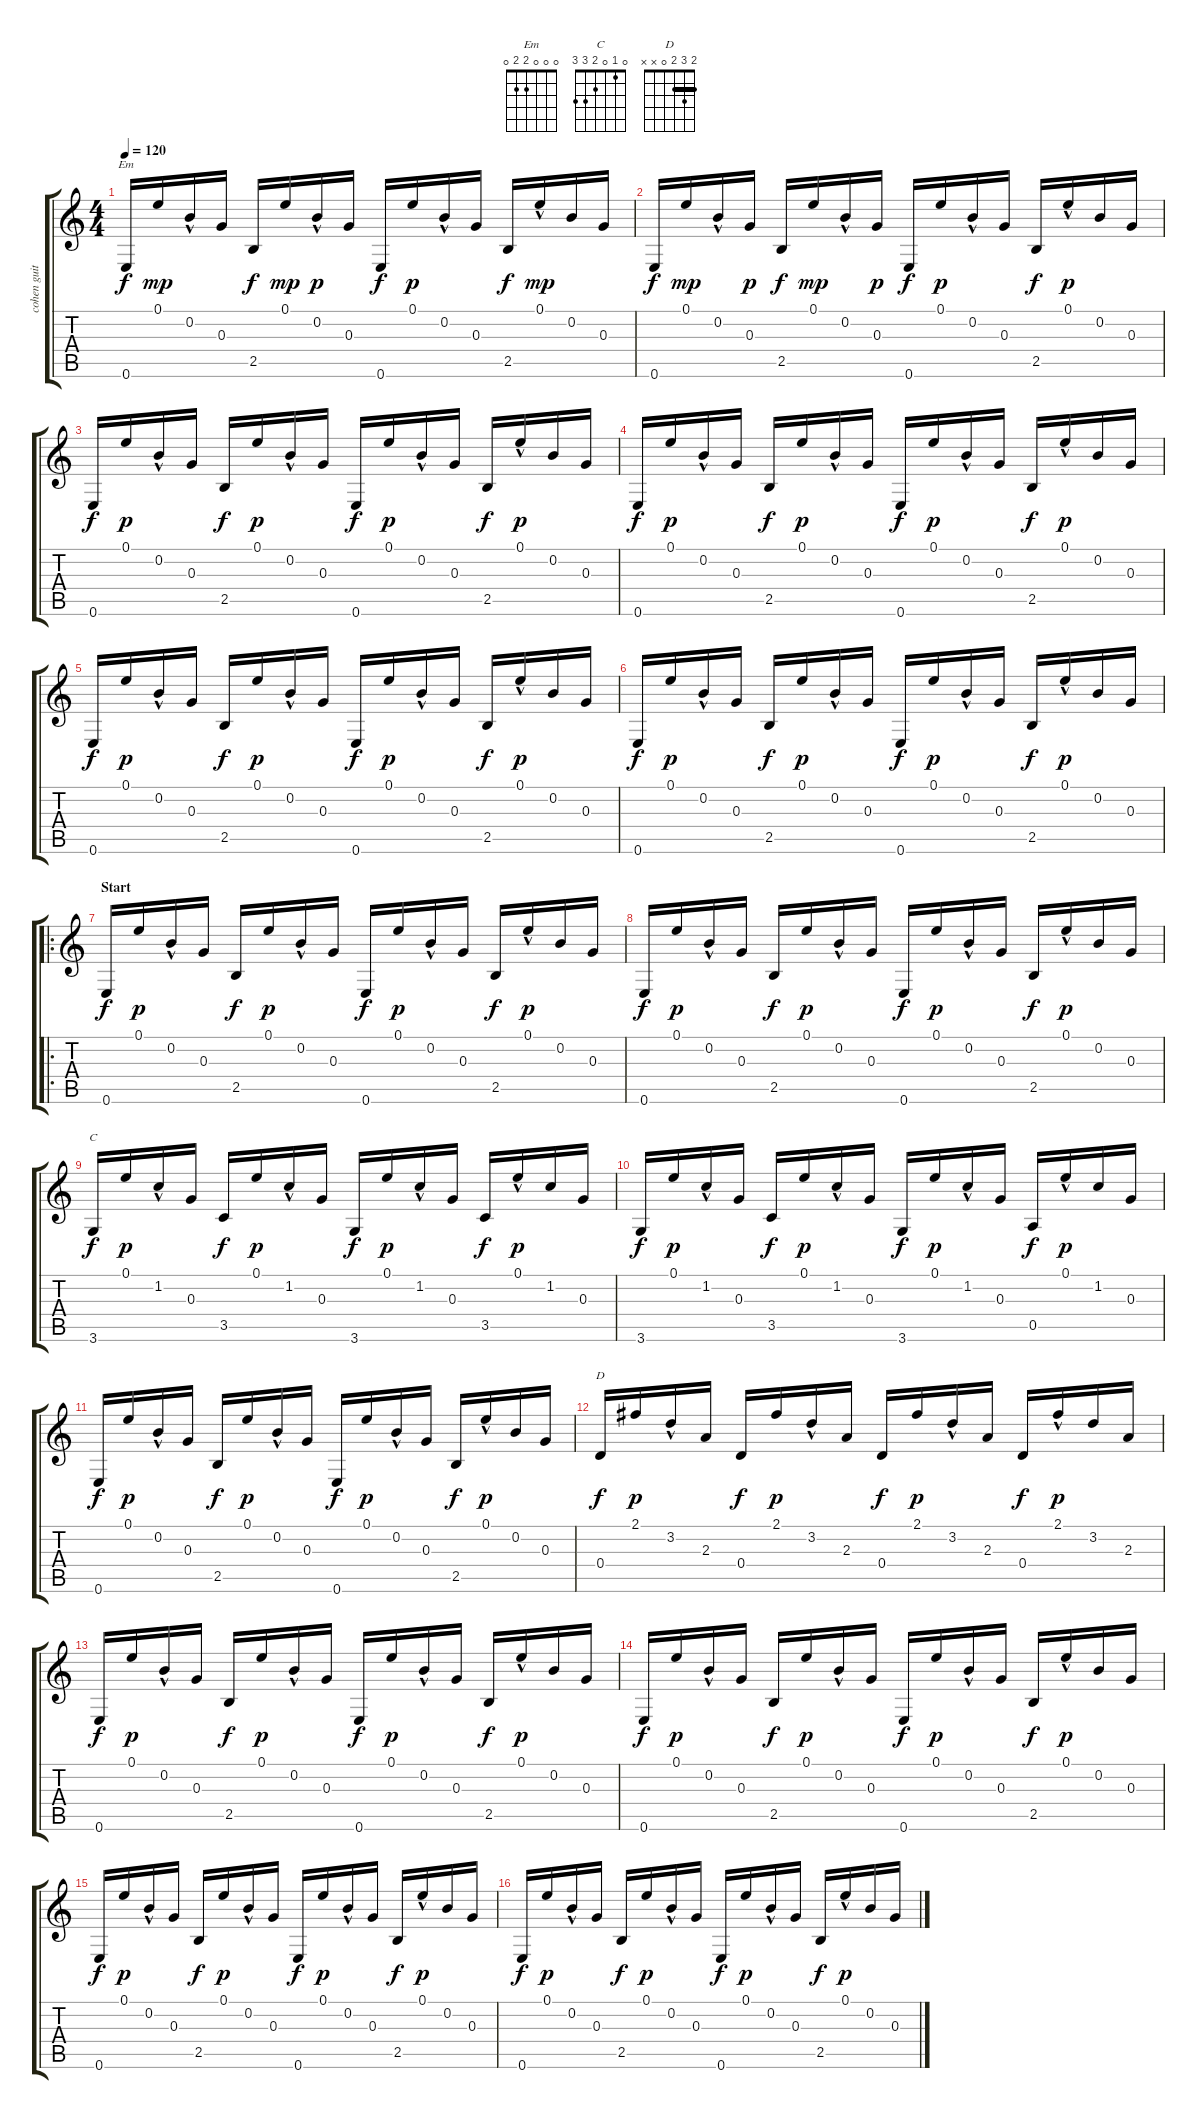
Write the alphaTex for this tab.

\track ("cohen guitar" "cohen guit") {instrument acousticguitarnylon}
\staff {score tabs}
\tuning (E4 B3 G3 D3 A2 E2) {hide}
\chord ("Em" 0 0 0 2 2 0)
\chord ("C" 0 1 0 2 3 3)
\chord ("D" 2 3 2 0 x x) {barre 2}
\ts (4 4)
\tempo 120
\clef g2
\ks c
0.6.16{ch "Em" dy f instrument acousticguitarnylon} 0.1.16{dy mp} 0.2{hac}.16 0.3.16 2.5.16{dy f} 0.1.16{dy mp} 0.2{hac}.16{dy p} 0.3.16 0.6.16{dy f} 0.1.16{dy p} 0.2{hac}.16 0.3.16 2.5.16{dy f} 0.1{hac}.16{dy mp} 0.2.16 0.3.16 |
0.6.16{dy f} 0.1.16{dy mp} 0.2{hac}.16 0.3.16{dy p} 2.5.16{dy f} 0.1.16{dy mp} 0.2{hac}.16 0.3.16{dy p} 0.6.16{dy f} 0.1.16{dy p} 0.2{hac}.16 0.3.16 2.5.16{dy f} 0.1{hac}.16{dy p} 0.2.16 0.3.16 |
0.6.16{dy f} 0.1.16{dy p} 0.2{hac}.16 0.3.16 2.5.16{dy f} 0.1.16{dy p} 0.2{hac}.16 0.3.16 0.6.16{dy f} 0.1.16{dy p} 0.2{hac}.16 0.3.16 2.5.16{dy f} 0.1{hac}.16{dy p} 0.2.16 0.3.16 |
0.6.16{dy f} 0.1.16{dy p} 0.2{hac}.16 0.3.16 2.5.16{dy f} 0.1.16{dy p} 0.2{hac}.16 0.3.16 0.6.16{dy f} 0.1.16{dy p} 0.2{hac}.16 0.3.16 2.5.16{dy f} 0.1{hac}.16{dy p} 0.2.16 0.3.16 |
0.6.16{dy f} 0.1.16{dy p} 0.2{hac}.16 0.3.16 2.5.16{dy f} 0.1.16{dy p} 0.2{hac}.16 0.3.16 0.6.16{dy f} 0.1.16{dy p} 0.2{hac}.16 0.3.16 2.5.16{dy f} 0.1{hac}.16{dy p} 0.2.16 0.3.16 |
0.6.16{dy f} 0.1.16{dy p} 0.2{hac}.16 0.3.16 2.5.16{dy f} 0.1.16{dy p} 0.2{hac}.16 0.3.16 0.6.16{dy f} 0.1.16{dy p} 0.2{hac}.16 0.3.16 2.5.16{dy f} 0.1{hac}.16{dy p} 0.2.16 0.3.16 |
\ro
\section ("" "Start")
0.6.16{dy f} 0.1.16{dy p} 0.2{hac}.16 0.3.16 2.5.16{dy f} 0.1.16{dy p} 0.2{hac}.16 0.3.16 0.6.16{dy f} 0.1.16{dy p} 0.2{hac}.16 0.3.16 2.5.16{dy f} 0.1{hac}.16{dy p} 0.2.16 0.3.16 |
0.6.16{dy f} 0.1.16{dy p} 0.2{hac}.16 0.3.16 2.5.16{dy f} 0.1.16{dy p} 0.2{hac}.16 0.3.16 0.6.16{dy f} 0.1.16{dy p} 0.2{hac}.16 0.3.16 2.5.16{dy f} 0.1{hac}.16{dy p} 0.2.16 0.3.16 |
3.6.16{ch "C" dy f} 0.1.16{dy p} 1.2{hac}.16 0.3.16 3.5.16{dy f} 0.1.16{dy p} 1.2{hac}.16 0.3.16 3.6.16{dy f} 0.1.16{dy p} 1.2{hac}.16 0.3.16 3.5.16{dy f} 0.1{hac}.16{dy p} 1.2.16 0.3.16 |
3.6.16{dy f} 0.1.16{dy p} 1.2{hac}.16 0.3.16 3.5.16{dy f} 0.1.16{dy p} 1.2{hac}.16 0.3.16 3.6.16{dy f} 0.1.16{dy p} 1.2{hac}.16 0.3.16 0.5.16{dy f} 0.1{hac}.16{dy p} 1.2.16 0.3.16 |
0.6.16{dy f} 0.1.16{dy p} 0.2{hac}.16 0.3.16 2.5.16{dy f} 0.1.16{dy p} 0.2{hac}.16 0.3.16 0.6.16{dy f} 0.1.16{dy p} 0.2{hac}.16 0.3.16 2.5.16{dy f} 0.1{hac}.16{dy p} 0.2.16 0.3.16 |
0.4.16{ch "D" dy f} 2.1.16{dy p} 3.2{hac}.16 2.3.16 0.4.16{dy f} 2.1.16{dy p} 3.2{hac}.16 2.3.16 0.4.16{dy f} 2.1.16{dy p} 3.2{hac}.16 2.3.16 0.4.16{dy f} 2.1{hac}.16{dy p} 3.2.16 2.3.16 |
0.6.16{dy f} 0.1.16{dy p} 0.2{hac}.16 0.3.16 2.5.16{dy f} 0.1.16{dy p} 0.2{hac}.16 0.3.16 0.6.16{dy f} 0.1.16{dy p} 0.2{hac}.16 0.3.16 2.5.16{dy f} 0.1{hac}.16{dy p} 0.2.16 0.3.16 |
0.6.16{dy f} 0.1.16{dy p} 0.2{hac}.16 0.3.16 2.5.16{dy f} 0.1.16{dy p} 0.2{hac}.16 0.3.16 0.6.16{dy f} 0.1.16{dy p} 0.2{hac}.16 0.3.16 2.5.16{dy f} 0.1{hac}.16{dy p} 0.2.16 0.3.16 |
0.6.16{dy f} 0.1.16{dy p} 0.2{hac}.16 0.3.16 2.5.16{dy f} 0.1.16{dy p} 0.2{hac}.16 0.3.16 0.6.16{dy f} 0.1.16{dy p} 0.2{hac}.16 0.3.16 2.5.16{dy f} 0.1{hac}.16{dy p} 0.2.16 0.3.16 |
0.6.16{dy f} 0.1.16{dy p} 0.2{hac}.16 0.3.16 2.5.16{dy f} 0.1.16{dy p} 0.2{hac}.16 0.3.16 0.6.16{dy f} 0.1.16{dy p} 0.2{hac}.16 0.3.16 2.5.16{dy f} 0.1{hac}.16{dy p} 0.2.16 0.3.16
